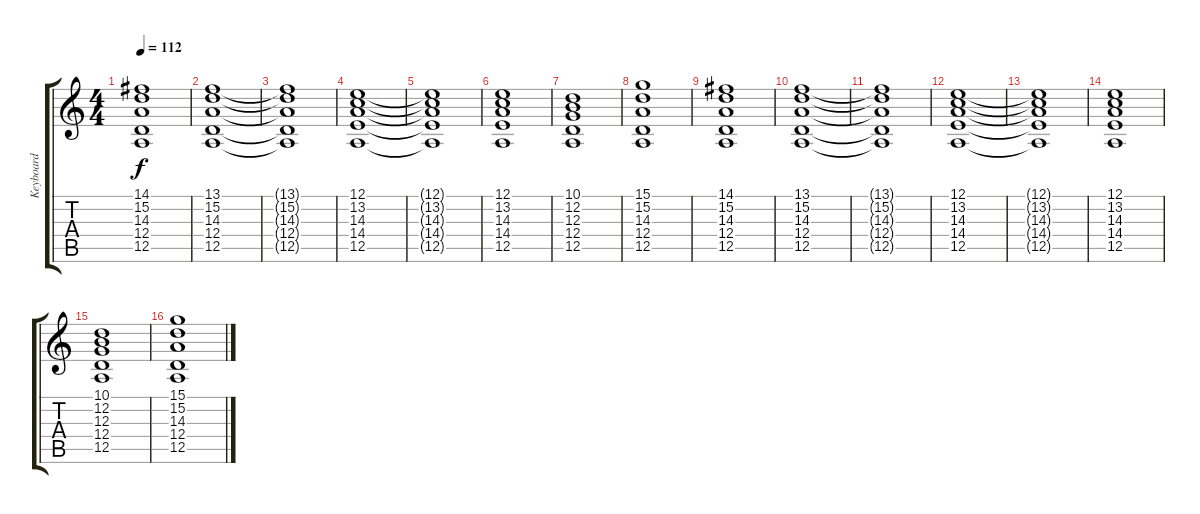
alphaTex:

\track ("Keyboard" "Keyboard") {instrument rockorgan}
\staff {score tabs}
\tuning (E4 B3 G3 D3 A2 E2) {hide}
\ts (4 4)
\tempo 112
\clef g2
\ks c
(14.1 15.2 14.3 12.4 12.5).1{dy f} |
(13.1 15.2 14.3 12.4 12.5).1 |
(13.1{t} 15.2{t} 14.3{t} 12.4{t} 12.5{t}).1 |
(12.1 13.2 14.3 14.4 12.5).1 |
(12.1{t} 13.2{t} 14.3{t} 14.4{t} 12.5{t}).1 |
(12.1 13.2 14.3 14.4 12.5).1 |
(10.1 12.2 12.3 12.4 12.5).1 |
(15.1 15.2 14.3 12.4 12.5).1 |
(14.1 15.2 14.3 12.4 12.5).1 |
(13.1 15.2 14.3 12.4 12.5).1 |
(13.1{t} 15.2{t} 14.3{t} 12.4{t} 12.5{t}).1 |
(12.1 13.2 14.3 14.4 12.5).1 |
(12.1{t} 13.2{t} 14.3{t} 14.4{t} 12.5{t}).1 |
(12.1 13.2 14.3 14.4 12.5).1 |
(10.1 12.2 12.3 12.4 12.5).1{volume 4} |
(15.1 15.2 14.3 12.4 12.5).1
